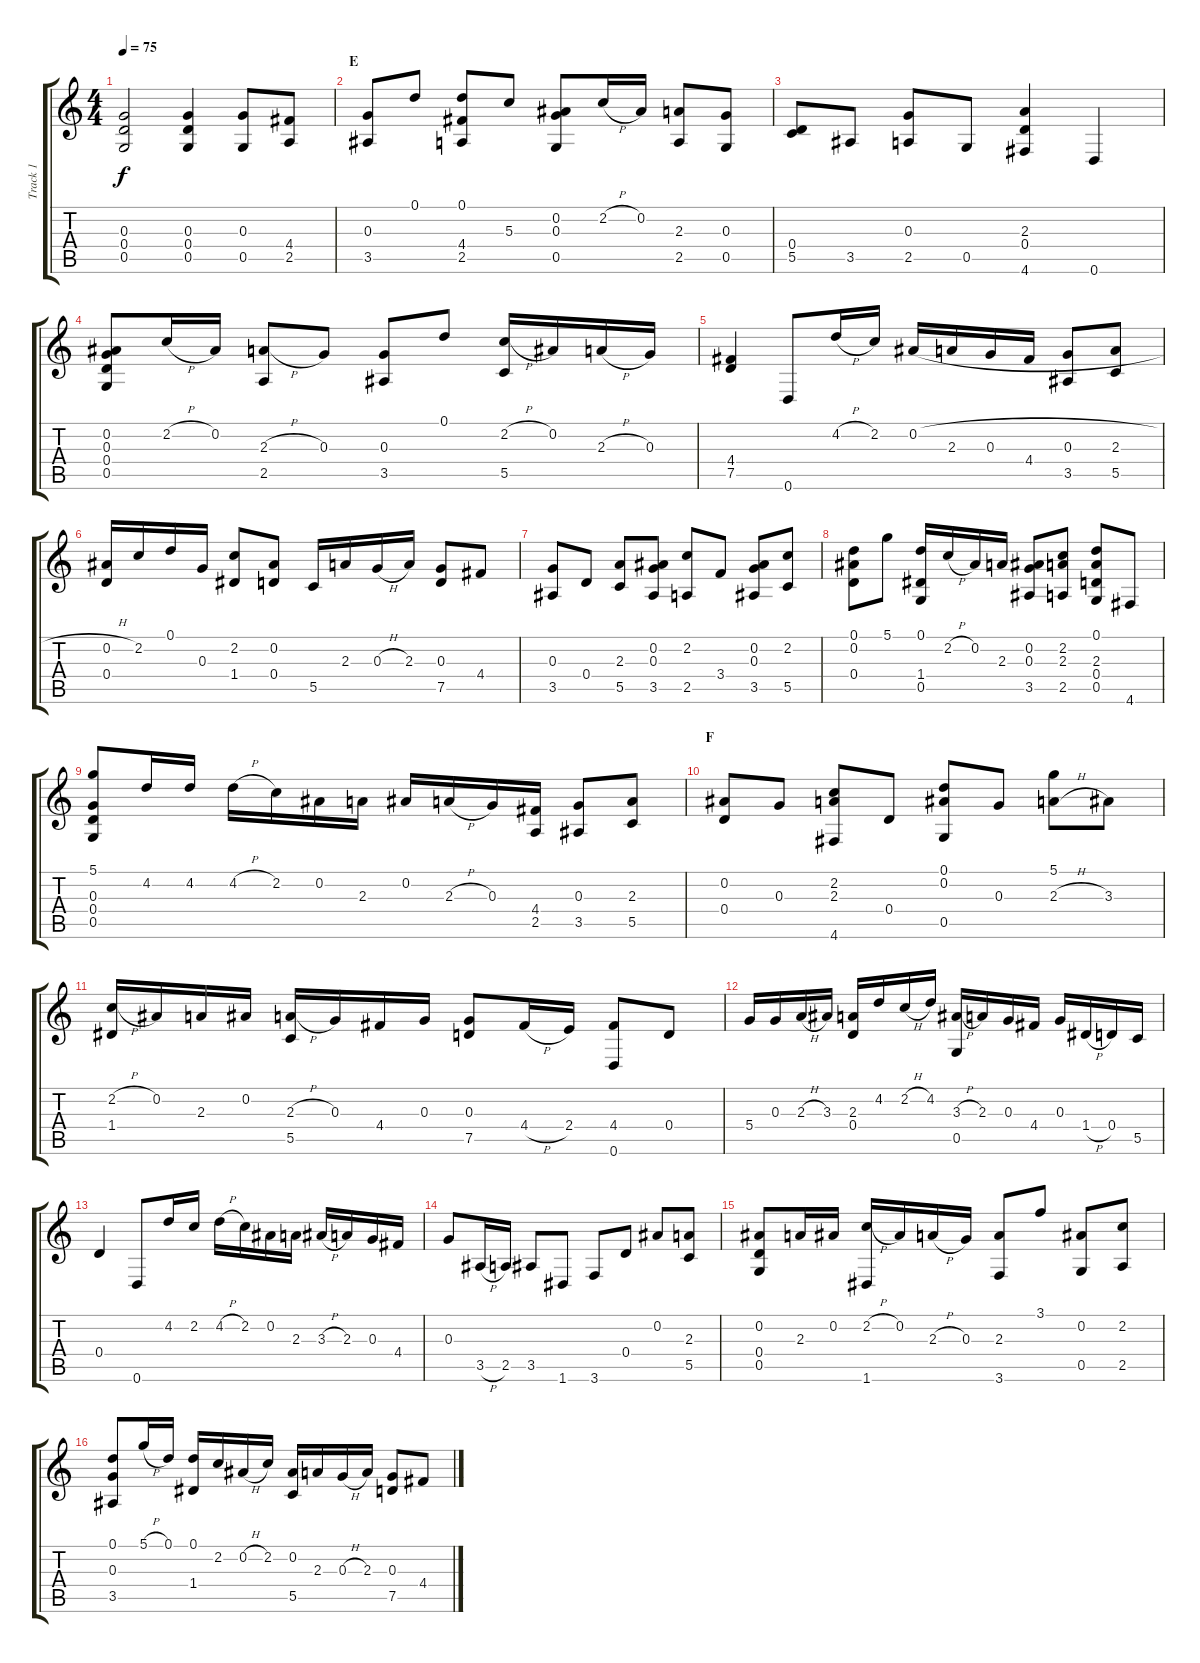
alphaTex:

\track ("Track 1" "Track 1") {instrument acousticguitarnylon}
\staff {score tabs}
\tuning (D4 Bb3 G3 D3 G2 D2) {hide}
\ts (4 4)
\tempo 75
\clef g2
\ks c
(0.3 0.4 0.5).2{dy f} (0.3 0.4 0.5).4 (0.3 0.5).8 (4.4 2.5).8 |
\section ("" "E")
(0.3 3.5).8 0.1.8 (0.1 4.4 2.5).8 5.3.8 (0.2 0.3 0.5).8 2.2{h}.16 0.2.16 (2.3 2.5).8 (0.3 0.5).8 |
(0.4 5.5).8 3.5.8 (0.3 2.5).8 0.5.8 (2.3 0.4 4.6).4 0.6.4 |
(0.2 0.3 0.4 0.5).8 2.2{h}.16 0.2.16 (2.3{h} 2.5).8 0.3.8 (0.3 3.5).8 0.1.8 (2.2{h} 5.5).16 0.2.16 2.3{h}.16 0.3.16 |
(4.4 7.5).4 0.6.8 4.2{h}.16 2.2.16 0.2{h}.16 2.3.16 0.3.16 4.4.16 (0.3 3.5).8 (2.3 5.5).8 |
(0.2{h} 0.4).16 2.2.16 0.1.16 0.3.16 (2.2 1.4).8 (0.2 0.4).8 5.5.16 2.3.16 0.3{h}.16 2.3.16 (0.3 7.5).8 4.4.8 |
(0.3 3.5).8 0.4.8 (2.3 5.5).8 (0.2 0.3 3.5).8 (2.2 2.5).8 3.4.8 (0.2 0.3 3.5).8 (2.2 5.5).8 |
(0.1 0.2 0.4).8 5.1.8 (0.1 1.4 0.5).16 2.2{h}.16 0.2.16 2.3.16 (0.2 0.3 3.5).8 (2.2 2.3 2.5).8 (0.1 2.3 0.4 0.5).8 4.6.8 |
(5.1 0.3 0.4 0.5).8 4.2.16 4.2.16 4.2{h}.16 2.2.16 0.2.16 2.3.16 0.2.16 2.3{h}.16 0.3.16 (4.4 2.5).16 (0.3 3.5).8 (2.3 5.5).8 |
\section ("" "F")
(0.2 0.4).8 0.3.8 (2.2 2.3 4.6).8 0.4.8 (0.1 0.2 0.5).8 0.3.8 (5.1 2.3{h}).8 3.3.8 |
(2.2{h} 1.4).16 0.2.16 2.3.16 0.2.16 (2.3{h} 5.5).16 0.3.16 4.4.16 0.3.16 (0.3 7.5).8 4.4{h}.16 2.4.16 (4.4 0.6).8 0.4.8 |
5.4.16 0.3.16 2.3{h}.16 3.3.16 (2.3 0.4).16 4.2.16 2.2{h}.16 4.2.16 (3.3{h} 0.5).16 2.3.16 0.3.16 4.4.16 0.3.16 1.4{h}.16 0.4.16 5.5.16 |
0.4.4 0.6.8 4.2.16 2.2.16 4.2{h}.16 2.2.16 0.2.16 2.3.16 3.3{h}.16 2.3.16 0.3.16 4.4.16 |
0.3.8 3.5{h}.16 2.5.16 3.5.8 1.6.8 3.6.8 0.4.8 0.2.8 (2.3 5.5).8 |
(0.2 0.4 0.5).8 2.3.16 0.2.16 (2.2{h} 1.6).16 0.2.16 2.3{h}.16 0.3.16 (2.3 3.6).8 3.1.8 (0.2 0.5).8 (2.2 2.5).8 |
(0.1 0.3 3.5).8 5.1{h}.16 0.1.16 (0.1 1.4).16 2.2.16 0.2{h}.16 2.2.16 (0.2 5.5).16 2.3.16 0.3{h}.16 2.3.16 (0.3 7.5).8 4.4.8
